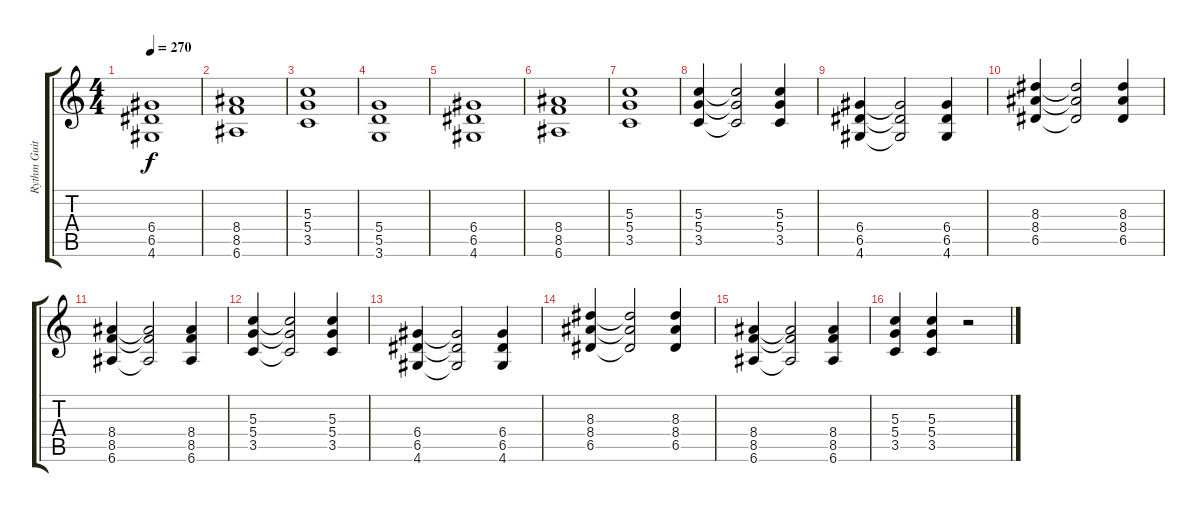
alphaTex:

\track ("Rythm Guitar" "Rythm Guit") {instrument overdrivenguitar}
\staff {score tabs}
\tuning (E4 B3 G3 D3 A2 E2) {hide}
\ts (4 4)
\tempo 270
\clef g2
\ks c
(6.4 6.5 4.6).1{dy f} |
(8.4 8.5 6.6).1 |
(5.3 5.4 3.5).1 |
(5.4 5.5 3.6).1 |
(6.4 6.5 4.6).1 |
(8.4 8.5 6.6).1 |
(5.3 5.4 3.5).1 |
(5.3 5.4 3.5).4 (5.3{t} 5.4{t} 3.5{t}).2 (5.3 5.4 3.5).4 |
(6.4 6.5 4.6).4 (6.4{t} 6.5{t} 4.6{t}).2 (6.4 6.5 4.6).4 |
(8.3 8.4 6.5).4 (8.3{t} 8.4{t} 6.5{t}).2 (8.3 8.4 6.5).4 |
(8.4 8.5 6.6).4 (8.4{t} 8.5{t} 6.6{t}).2 (8.4 8.5 6.6).4 |
(5.3 5.4 3.5).4 (5.3{t} 5.4{t} 3.5{t}).2 (5.3 5.4 3.5).4 |
(6.4 6.5 4.6).4 (6.4{t} 6.5{t} 4.6{t}).2 (6.4 6.5 4.6).4 |
(8.3 8.4 6.5).4 (8.3{t} 8.4{t} 6.5{t}).2 (8.3 8.4 6.5).4 |
(8.4 8.5 6.6).4 (8.4{t} 8.5{t} 6.6{t}).2 (8.4 8.5 6.6).4 |
(5.3 5.4 3.5).4 (5.3 5.4 3.5).4 r.2
